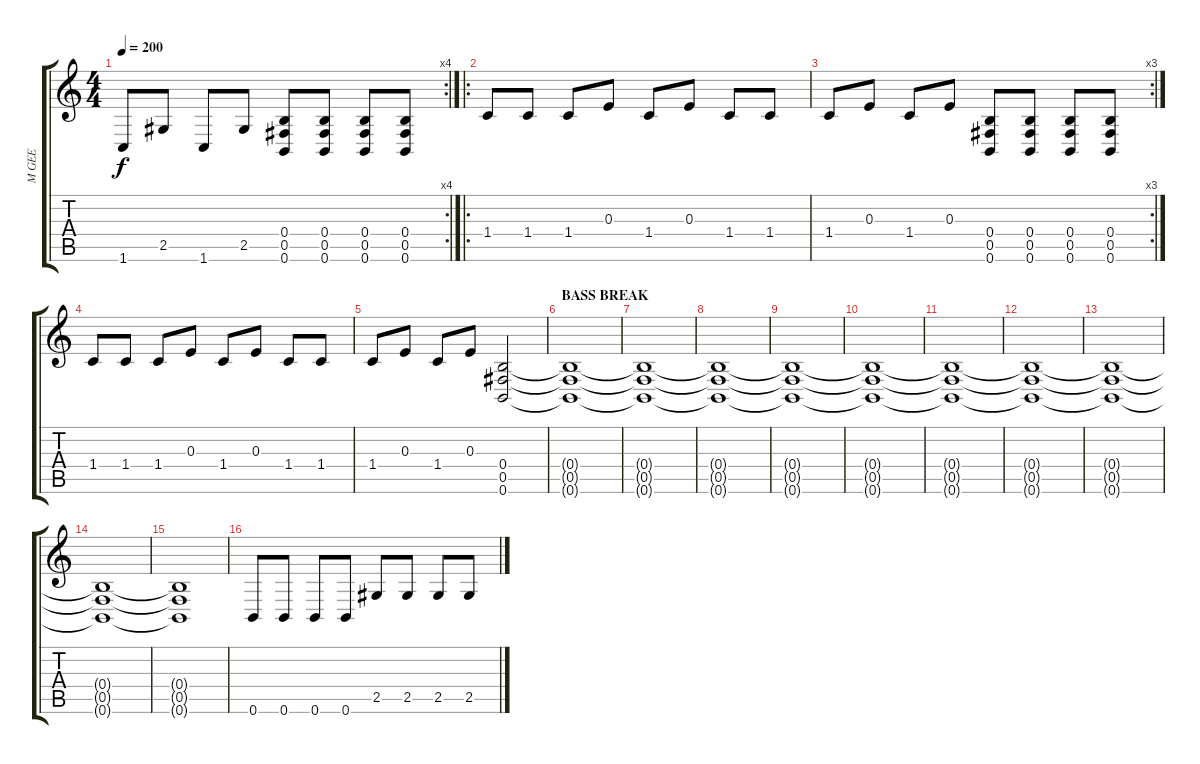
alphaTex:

\track ("M GEE" "M GEE") {instrument distortionguitar}
\staff {score tabs}
\tuning (Db4 Ab3 E3 B2 Gb2 B1) {hide}
\rc 4
\ts (4 4)
\tempo 200
\clef g2
\ks c
1.6.8{dy f} 2.5.8 1.6.8 2.5.8 (0.4 0.5 0.6).8 (0.4 0.5 0.6).8 (0.4 0.5 0.6).8 (0.4 0.5 0.6).8 |
\ro
1.4.8 1.4.8 1.4.8 0.3.8 1.4.8 0.3.8 1.4.8 1.4.8 |
\rc 3
1.4.8 0.3.8 1.4.8 0.3.8 (0.4 0.5 0.6).8 (0.4 0.5 0.6).8 (0.4 0.5 0.6).8 (0.4 0.5 0.6).8 |
1.4.8 1.4.8 1.4.8 0.3.8 1.4.8 0.3.8 1.4.8 1.4.8 |
1.4.8 0.3.8 1.4.8 0.3.8 (0.4 0.5 0.6).2 |
\section ("" "BASS BREAK")
(0.4{t} 0.5{t} 0.6{t}).1 |
(0.4{t} 0.5{t} 0.6{t}).1 |
(0.4{t} 0.5{t} 0.6{t}).1 |
(0.4{t} 0.5{t} 0.6{t}).1 |
(0.4{t} 0.5{t} 0.6{t}).1 |
(0.4{t} 0.5{t} 0.6{t}).1 |
(0.4{t} 0.5{t} 0.6{t}).1 |
(0.4{t} 0.5{t} 0.6{t}).1 |
(0.4{t} 0.5{t} 0.6{t}).1 |
(0.4{t} 0.5{t} 0.6{t}).1 |
0.6.8 0.6.8 0.6.8 0.6.8 2.5.8 2.5.8 2.5.8 2.5.8
